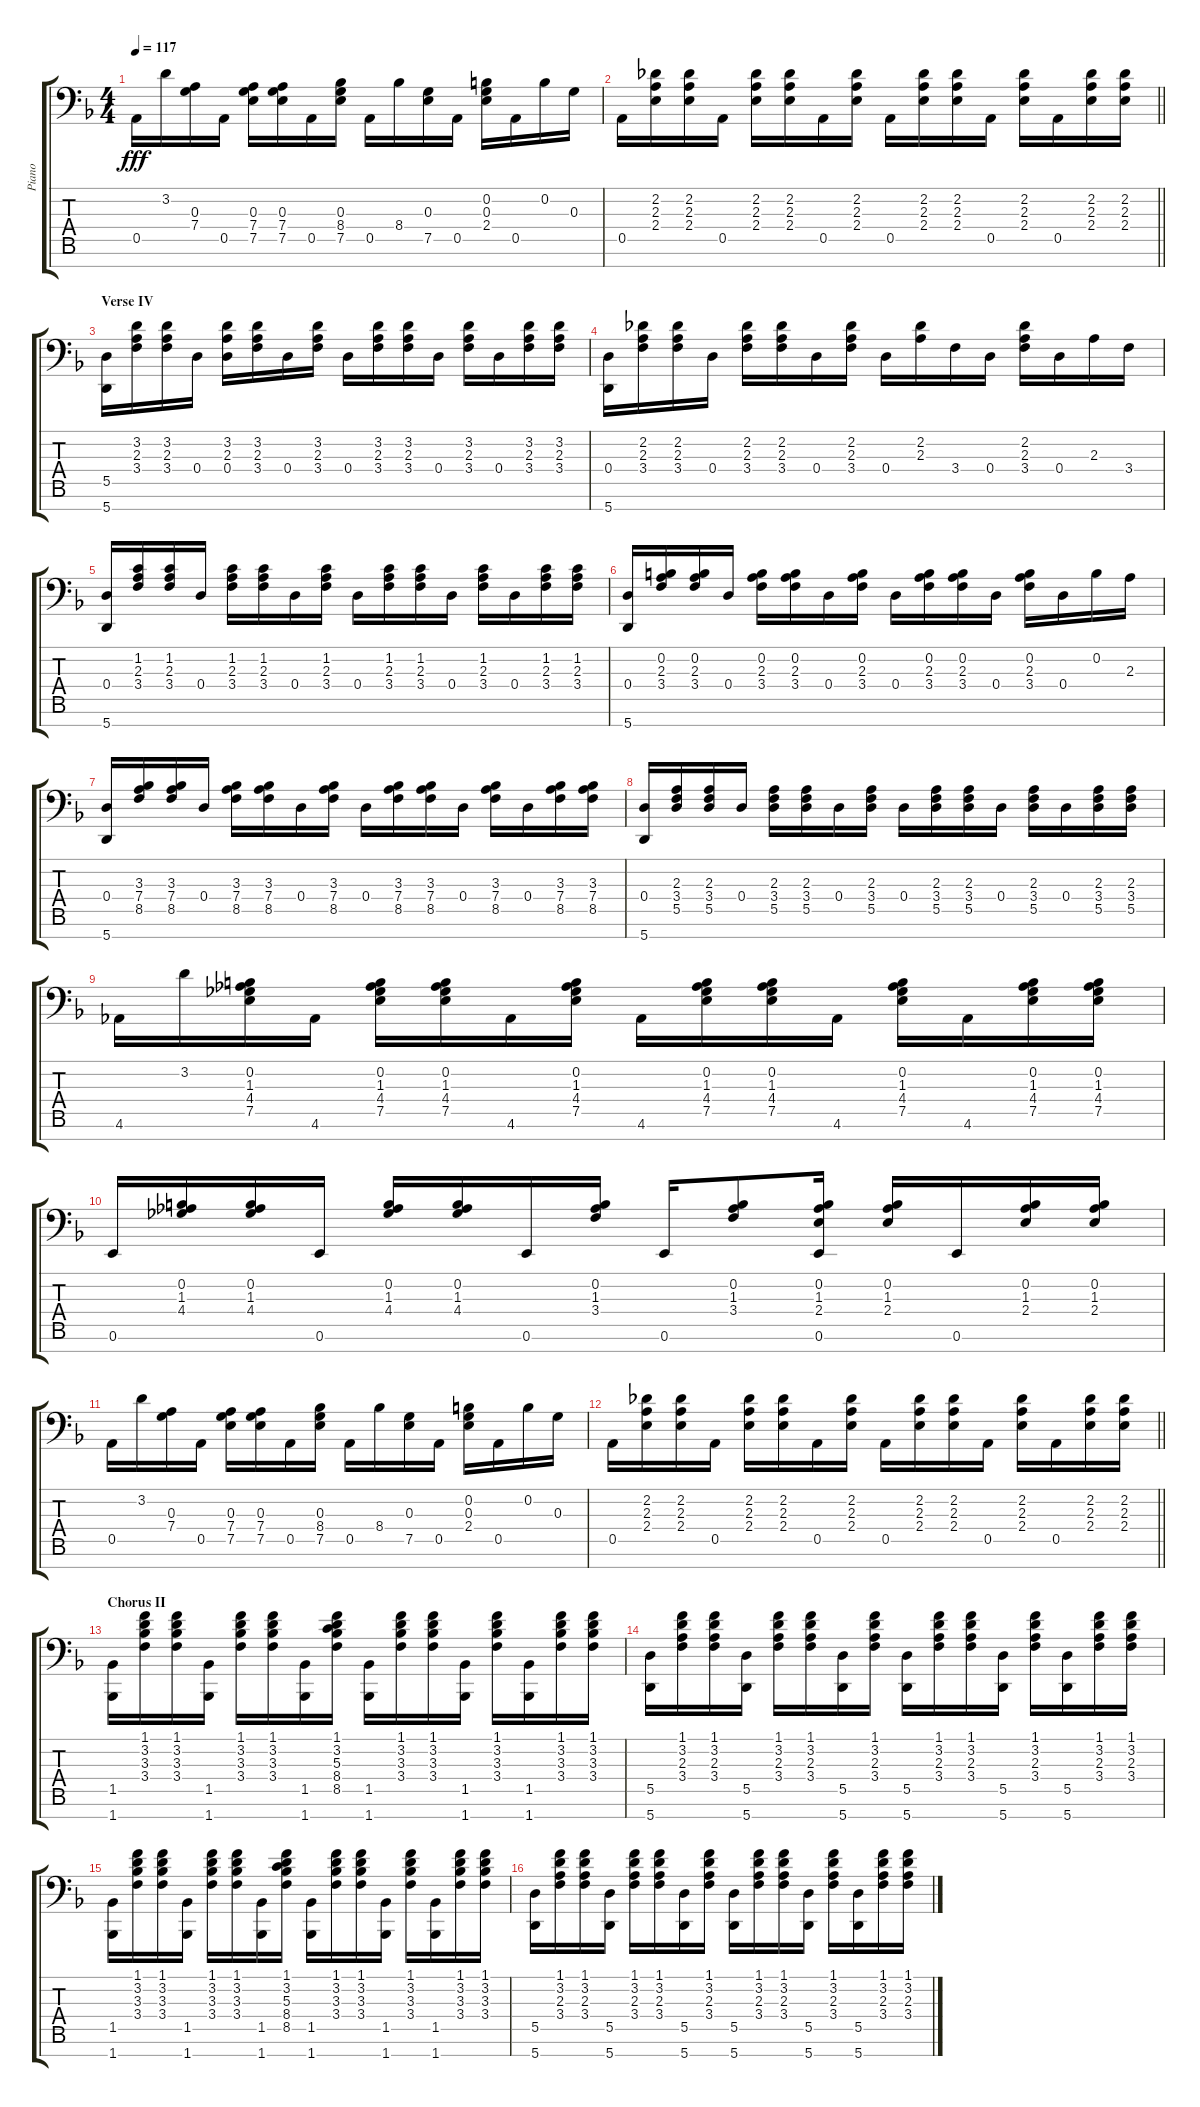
\track ("Piano" "Piano") {instrument acousticgrandpiano}
\staff {score tabs}
\tuning (E4 B3 G3 D3 A2 E2 A1) {hide}
\ts (4 4)
\tempo 117
\clef f4
\ks f
0.5.16{dy fff} 3.2.16 (0.3 7.4).16 0.5.16 (0.3 7.4 7.5).16 (0.3 7.4 7.5).16 0.5.16 (0.3 8.4 7.5).16 0.5.16 8.4.16 (0.3 7.5).16 0.5.16 (0.2 0.3 2.4).16 0.5.16 0.2.16 0.3.16 |
\barLineRight lightlight
0.5.16 (2.2 2.3 2.4).16 (2.2 2.3 2.4).16 0.5.16 (2.2 2.3 2.4).16 (2.2 2.3 2.4).16 0.5.16 (2.2 2.3 2.4).16 0.5.16 (2.2 2.3 2.4).16 (2.2 2.3 2.4).16 0.5.16 (2.2 2.3 2.4).16 0.5.16 (2.2 2.3 2.4).16 (2.2 2.3 2.4).16 |
\section ("" "Verse IV")
(5.5 5.7).16 (3.2 2.3 3.4).16 (3.2 2.3 3.4).16 0.4.16 (3.2 2.3 0.4).16 (3.2 2.3 3.4).16 0.4.16 (3.2 2.3 3.4).16 0.4.16 (3.2 2.3 3.4).16 (3.2 2.3 3.4).16 0.4.16 (3.2 2.3 3.4).16 0.4.16 (3.2 2.3 3.4).16 (3.2 2.3 3.4).16 |
(0.4 5.7).16 (2.2 2.3 3.4).16 (2.2 2.3 3.4).16 0.4.16 (2.2 2.3 3.4).16 (2.2 2.3 3.4).16 0.4.16 (2.2 2.3 3.4).16 0.4.16 (2.2 2.3).16 3.4.16 0.4.16 (2.2 2.3 3.4).16 0.4.16 2.3.16 3.4.16 |
(0.4 5.7).16 (1.2 2.3 3.4).16 (1.2 2.3 3.4).16 0.4.16 (1.2 2.3 3.4).16 (1.2 2.3 3.4).16 0.4.16 (1.2 2.3 3.4).16 0.4.16 (1.2 2.3 3.4).16 (1.2 2.3 3.4).16 0.4.16 (1.2 2.3 3.4).16 0.4.16 (1.2 2.3 3.4).16 (1.2 2.3 3.4).16 |
(0.4 5.7).16 (0.2 2.3 3.4).16 (0.2 2.3 3.4).16 0.4.16 (0.2 2.3 3.4).16 (0.2 2.3 3.4).16 0.4.16 (0.2 2.3 3.4).16 0.4.16 (0.2 2.3 3.4).16 (0.2 2.3 3.4).16 0.4.16 (0.2 2.3 3.4).16 0.4.16 0.2.16 2.3.16 |
(0.4 5.7).16 (3.3 7.4 8.5).16 (3.3 7.4 8.5).16 0.4.16 (3.3 7.4 8.5).16 (3.3 7.4 8.5).16 0.4.16 (3.3 7.4 8.5).16 0.4.16 (3.3 7.4 8.5).16 (3.3 7.4 8.5).16 0.4.16 (3.3 7.4 8.5).16 0.4.16 (3.3 7.4 8.5).16 (3.3 7.4 8.5).16 |
(0.4 5.7).16 (2.3 3.4 5.5).16 (2.3 3.4 5.5).16 0.4.16 (2.3 3.4 5.5).16 (2.3 3.4 5.5).16 0.4.16 (2.3 3.4 5.5).16 0.4.16 (2.3 3.4 5.5).16 (2.3 3.4 5.5).16 0.4.16 (2.3 3.4 5.5).16 0.4.16 (2.3 3.4 5.5).16 (2.3 3.4 5.5).16 |
4.6.16 3.2.16 (0.2 1.3 4.4 7.5).16 4.6.16 (0.2 1.3 4.4 7.5).16 (0.2 1.3 4.4 7.5).16 4.6.16 (0.2 1.3 4.4 7.5).16 4.6.16 (0.2 1.3 4.4 7.5).16 (0.2 1.3 4.4 7.5).16 4.6.16 (0.2 1.3 4.4 7.5).16 4.6.16 (0.2 1.3 4.4 7.5).16 (0.2 1.3 4.4 7.5).16 |
0.6.16 (0.2 1.3 4.4).16 (0.2 1.3 4.4).16 0.6.16 (0.2 1.3 4.4).16 (0.2 1.3 4.4).16 0.6.16 (0.2 1.3 3.4).16 0.6.16 (0.2 1.3 3.4).8 (0.2 1.3 2.4 0.6).16 (0.2 1.3 2.4).16 0.6.16 (0.2 1.3 2.4).16 (0.2 1.3 2.4).16 |
0.5.16 3.2.16 (0.3 7.4).16 0.5.16 (0.3 7.4 7.5).16 (0.3 7.4 7.5).16 0.5.16 (0.3 8.4 7.5).16 0.5.16 8.4.16 (0.3 7.5).16 0.5.16 (0.2 0.3 2.4).16 0.5.16 0.2.16 0.3.16 |
\barLineRight lightlight
0.5.16 (2.2 2.3 2.4).16 (2.2 2.3 2.4).16 0.5.16 (2.2 2.3 2.4).16 (2.2 2.3 2.4).16 0.5.16 (2.2 2.3 2.4).16 0.5.16 (2.2 2.3 2.4).16 (2.2 2.3 2.4).16 0.5.16 (2.2 2.3 2.4).16 0.5.16 (2.2 2.3 2.4).16 (2.2 2.3 2.4).16 |
\section ("" "Chorus II")
(1.5 1.7).16 (1.1 3.2 3.3 3.4).16 (1.1 3.2 3.3 3.4).16 (1.5 1.7).16 (1.1 3.2 3.3 3.4).16 (1.1 3.2 3.3 3.4).16 (1.5 1.7).16 (1.1 3.2 5.3 8.4 8.5).16 (1.5 1.7).16 (1.1 3.2 3.3 3.4).16 (1.1 3.2 3.3 3.4).16 (1.5 1.7).16 (1.1 3.2 3.3 3.4).16 (1.5 1.7).16 (1.1 3.2 3.3 3.4).16 (1.1 3.2 3.3 3.4).16 |
(5.5 5.7).16 (1.1 3.2 2.3 3.4).16 (1.1 3.2 2.3 3.4).16 (5.5 5.7).16 (1.1 3.2 2.3 3.4).16 (1.1 3.2 2.3 3.4).16 (5.5 5.7).16 (1.1 3.2 2.3 3.4).16 (5.5 5.7).16 (1.1 3.2 2.3 3.4).16 (1.1 3.2 2.3 3.4).16 (5.5 5.7).16 (1.1 3.2 2.3 3.4).16 (5.5 5.7).16 (1.1 3.2 2.3 3.4).16 (1.1 3.2 2.3 3.4).16 |
(1.5 1.7).16 (1.1 3.2 3.3 3.4).16 (1.1 3.2 3.3 3.4).16 (1.5 1.7).16 (1.1 3.2 3.3 3.4).16 (1.1 3.2 3.3 3.4).16 (1.5 1.7).16 (1.1 3.2 5.3 8.4 8.5).16 (1.5 1.7).16 (1.1 3.2 3.3 3.4).16 (1.1 3.2 3.3 3.4).16 (1.5 1.7).16 (1.1 3.2 3.3 3.4).16 (1.5 1.7).16 (1.1 3.2 3.3 3.4).16 (1.1 3.2 3.3 3.4).16 |
(5.5 5.7).16 (1.1 3.2 2.3 3.4).16 (1.1 3.2 2.3 3.4).16 (5.5 5.7).16 (1.1 3.2 2.3 3.4).16 (1.1 3.2 2.3 3.4).16 (5.5 5.7).16 (1.1 3.2 2.3 3.4).16 (5.5 5.7).16 (1.1 3.2 2.3 3.4).16 (1.1 3.2 2.3 3.4).16 (5.5 5.7).16 (1.1 3.2 2.3 3.4).16 (5.5 5.7).16 (1.1 3.2 2.3 3.4).16 (1.1 3.2 2.3 3.4).16
